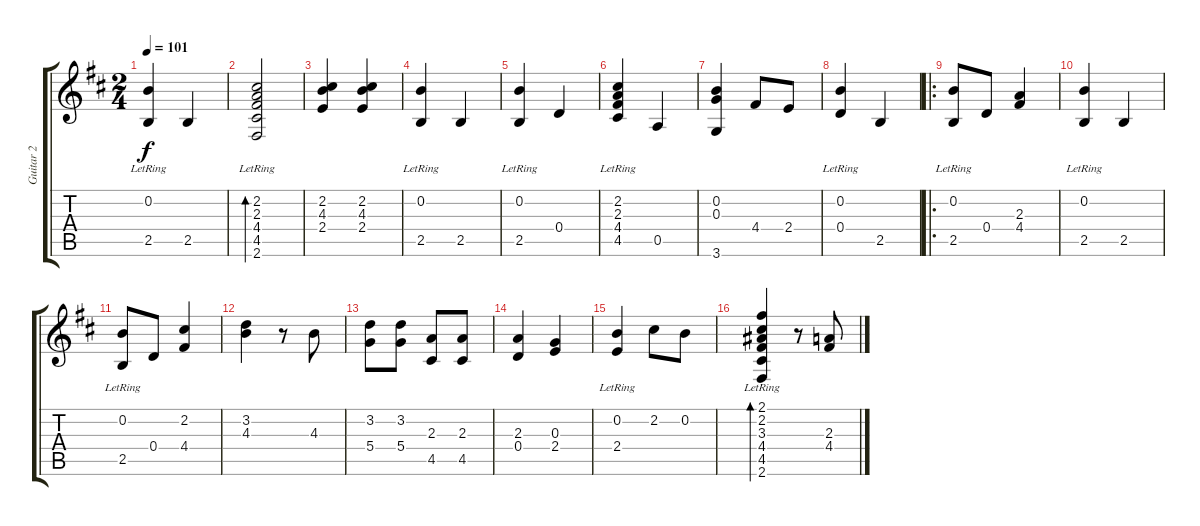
\track ("Guitar 2" "Guitar 2") {instrument acousticguitarnylon}
\staff {score tabs}
\tuning (E4 B3 G3 D3 A2 E2) {hide}
\ts (2 4)
\tempo 101
\clef g2
\ks d
(0.2{lr} 2.5).4{dy f instrument acousticguitarnylon} 2.5.4 |
(2.2{lr} 2.3{lr} 4.4{lr} 4.5{lr} 2.6{lr}).2{bd 480} |
(2.2 4.3 2.4).4 (2.2 4.3 2.4).4 |
(0.2{lr} 2.5).4 2.5.4 |
(0.2{lr} 2.5).4 0.4.4 |
(2.2{lr} 2.3{lr} 4.4{lr} 4.5).4 0.5.4 |
(0.2 0.3 3.6).4 4.4.8 2.4.8 |
(0.2{lr} 0.4).4 2.5.4 |
\ro
(0.2{lr} 2.5).8 0.4.8 (2.3 4.4).4 |
(0.2{lr} 2.5).4 2.5.4 |
(0.2{lr} 2.5).8 0.4.8 (2.2 4.4).4 |
(3.2 4.3).4 r.8 4.3.8 |
(3.2 5.4).8 (3.2 5.4).8 (2.3 4.5).8 (2.3 4.5).8 |
(2.3 0.4).4 (0.3 2.4).4 |
(0.2 2.4{lr}).4 2.2.8 0.2.8 |
(2.1{lr} 2.2{lr} 3.3{lr} 4.4{lr} 4.5{lr} 2.6{lr}).4{bd 480} r.8 (2.3 4.4).8
